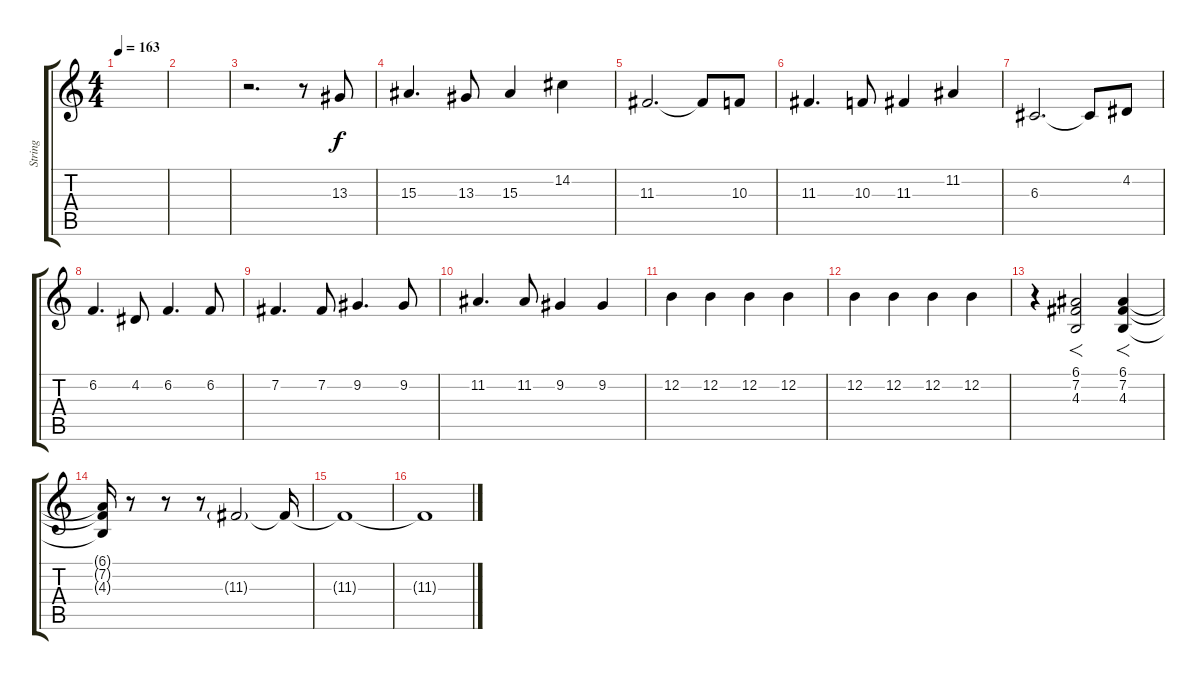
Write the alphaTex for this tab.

\track ("String" "String") {instrument stringensemble1}
\staff {score tabs}
\tuning (E4 B3 G3 D3 A2 E2) {hide}
\ts (4 4)
\tempo 163
\clef g2
\ks c
|
|
r.2{d} r.8 13.3.8 |
15.3.4{d} 13.3.8 15.3.4 14.2.4 |
11.3.2{d} 11.3{t}.8 10.3.8 |
11.3.4{d} 10.3.8 11.3.4 11.2.4 |
6.3.2{d} 6.3{t}.8 4.2.8 |
6.2.4{d} 4.2.8 6.2.4{d} 6.2.8 |
7.2.4{d} 7.2.8 9.2.4{d} 9.2.8 |
11.2.4{d} 11.2.8 9.2.4 9.2.4 |
12.2.4 12.2.4 12.2.4 12.2.4 |
12.2.4 12.2.4 12.2.4 12.2.4 |
r.4 (6.1 7.2 4.3).2{f balance 0} (6.1 7.2 4.3).4{f balance 16} |
(6.1{t} 7.2{t} 4.3{t}).16 r.8 r.8 r.8 11.3{g}.2{balance 8} 11.3{t}.16 |
11.3{t}.1 |
11.3{t}.1
